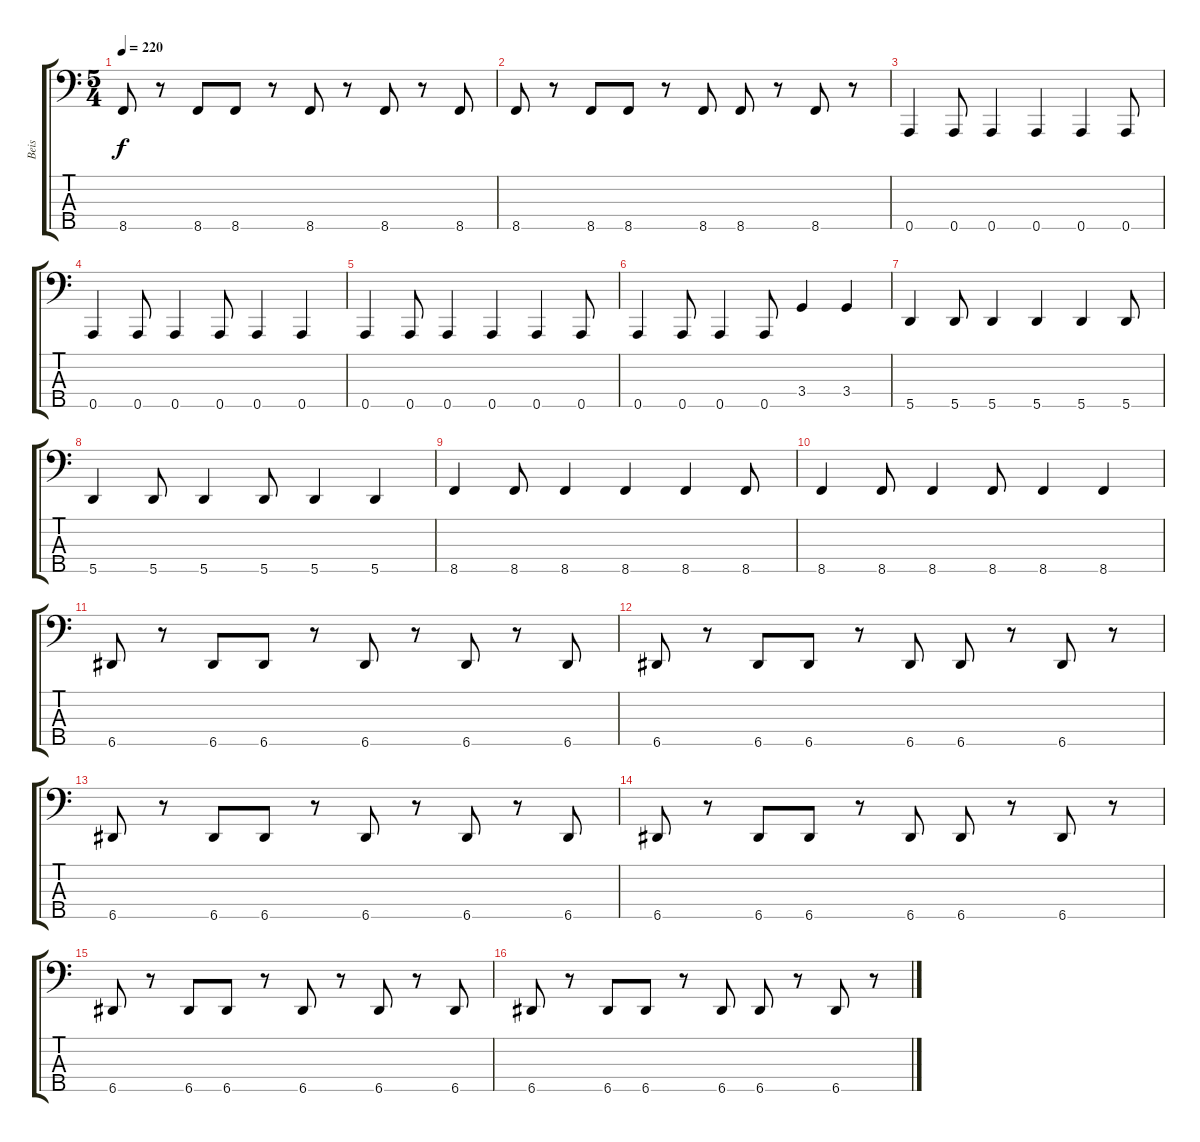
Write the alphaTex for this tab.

\track ("Beis" "Beis") {instrument slapbass2}
\staff {score tabs}
\tuning (G2 D2 A1 E1 A0) {hide}
\ts (5 4)
\tempo 220
\clef f4
\ks c
8.5.8{dy f} r.8 8.5.8 8.5.8 r.8 8.5.8 r.8 8.5.8 r.8 8.5.8 |
8.5.8 r.8 8.5.8 8.5.8 r.8 8.5.8 8.5.8 r.8 8.5.8 r.8 |
0.5.4 0.5.8 0.5.4 0.5.4 0.5.4 0.5.8 |
0.5.4 0.5.8 0.5.4 0.5.8 0.5.4 0.5.4 |
0.5.4 0.5.8 0.5.4 0.5.4 0.5.4 0.5.8 |
0.5.4 0.5.8 0.5.4 0.5.8 3.4.4 3.4.4 |
5.5.4 5.5.8 5.5.4 5.5.4 5.5.4 5.5.8 |
5.5.4 5.5.8 5.5.4 5.5.8 5.5.4 5.5.4 |
8.5.4 8.5.8 8.5.4 8.5.4 8.5.4 8.5.8 |
8.5.4 8.5.8 8.5.4 8.5.8 8.5.4 8.5.4 |
6.5.8 r.8 6.5.8 6.5.8 r.8 6.5.8 r.8 6.5.8 r.8 6.5.8 |
6.5.8 r.8 6.5.8 6.5.8 r.8 6.5.8 6.5.8 r.8 6.5.8 r.8 |
6.5.8 r.8 6.5.8 6.5.8 r.8 6.5.8 r.8 6.5.8 r.8 6.5.8 |
6.5.8 r.8 6.5.8 6.5.8 r.8 6.5.8 6.5.8 r.8 6.5.8 r.8 |
6.5.8 r.8 6.5.8 6.5.8 r.8 6.5.8 r.8 6.5.8 r.8 6.5.8 |
6.5.8 r.8 6.5.8 6.5.8 r.8 6.5.8 6.5.8 r.8 6.5.8 r.8
